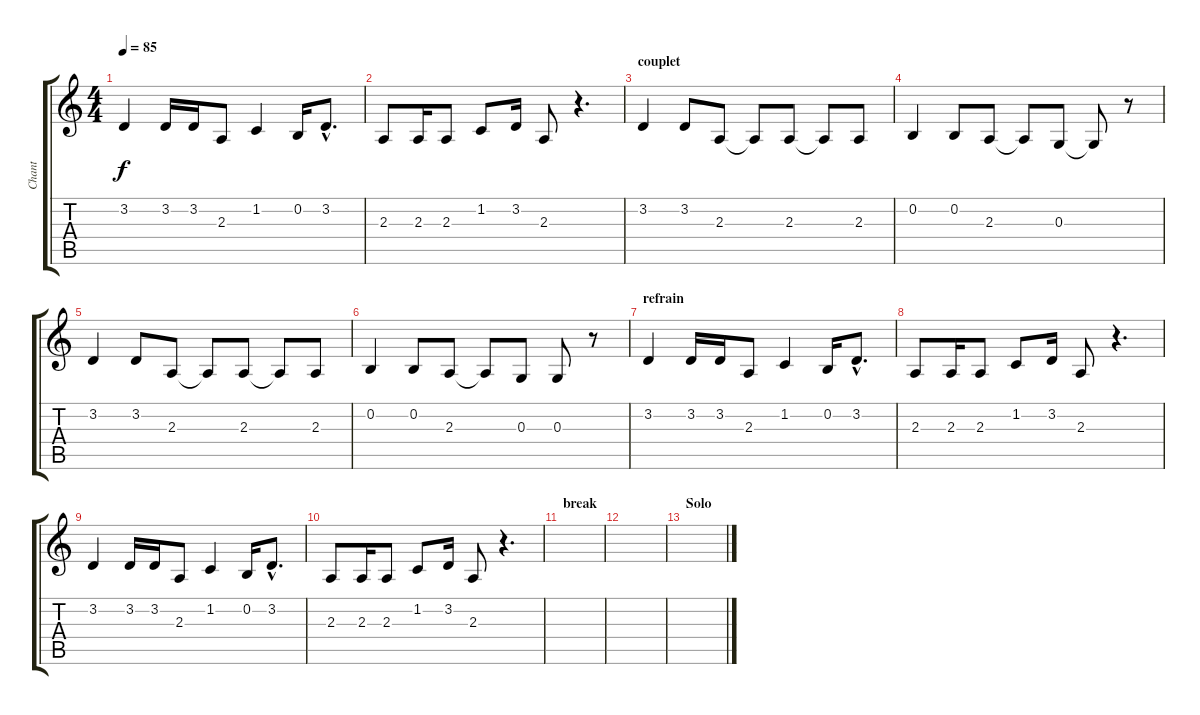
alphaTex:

\track ("Chant" "Chant") {instrument lead6voice}
\staff {score tabs}
\tuning (E4 B3 G3 D3 A2 E2) {hide}
\ts (4 4)
\tempo 85
\clef g2
\ks c
3.2.4{dy f} 3.2.16 3.2.16 2.3.8 1.2.4 0.2.16 3.2{hac}.8{d} |
2.3.8 2.3.16 2.3.8 1.2.8 3.2.16 2.3.8 r.4{d} |
\section ("" "couplet")
3.2.4 3.2.8 2.3.8 2.3{t}.8 2.3.8 2.3{t}.8 2.3.8 |
0.2.4 0.2.8 2.3.8 2.3{t}.8 0.3.8 0.3{t}.8 r.8 |
3.2.4 3.2.8 2.3.8 2.3{t}.8 2.3.8 2.3{t}.8 2.3.8 |
0.2.4 0.2.8 2.3.8 2.3{t}.8 0.3.8 0.3.8 r.8 |
\section ("" "refrain")
3.2.4 3.2.16 3.2.16 2.3.8 1.2.4 0.2.16 3.2{hac}.8{d} |
2.3.8 2.3.16 2.3.8 1.2.8 3.2.16 2.3.8 r.4{d} |
3.2.4 3.2.16 3.2.16 2.3.8 1.2.4 0.2.16 3.2{hac}.8{d} |
2.3.8 2.3.16 2.3.8 1.2.8 3.2.16 2.3.8 r.4{d} |
\section ("" "break")
|
|
\section ("" "Solo")
